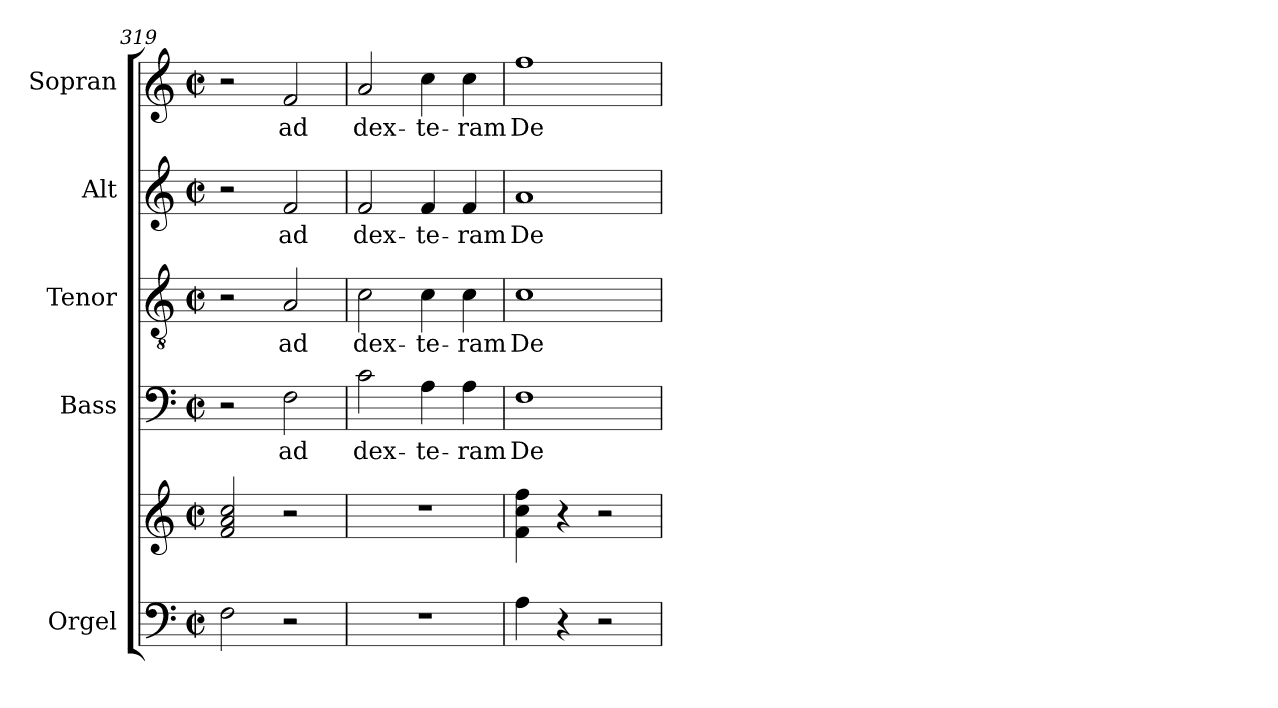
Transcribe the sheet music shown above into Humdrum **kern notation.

**kern	**kern	**kern	**text	**kern	**text	**kern	**text	**kern	**text
*part5	*part5	*part4	*part4	*part3	*part3	*part2	*part2	*part1	*part1
*staff6	*staff5	*staff4	*staff4	*staff3	*staff3	*staff2	*staff2	*staff1	*staff1
*I"Orgel	*	*I"Bass	*	*I"Tenor	*	*I"Alt	*	*I"Sopran	*
*I'Org.	*	*I'B.	*	*I'T.	*	*I'A.	*	*I'S.	*
*clefF4	*clefG2	*clefF4	*	*clefGv2	*	*clefG2	*	*clefG2	*
*k[]	*k[]	*k[]	*	*k[]	*	*k[]	*	*k[]	*
*C:	*C:	*C:	*	*C:	*	*C:	*	*C:	*
*M2/2	*M2/2	*M2/2	*	*M2/2	*	*M2/2	*	*M2/2	*
*met(c|)	*met(c|)	*met(c|)	*	*met(c|)	*	*met(c|)	*	*met(c|)	*
=319	=319	=319	=319	=319	=319	=319	=319	=319	=319
2F\	2f/ 2a/ 2cc/	2r	.	2r	.	2r	.	2r	.
!	!	!	!LO:LY:b	!	!LO:LY:b	!	!LO:LY:b	!	!LO:LY:b
2r	2r	2F\	ad	2A/	ad	2f/	ad	2f/	ad
=320	=320	=320	=320	=320	=320	=320	=320	=320	=320
!	!	!	!LO:LY:b	!	!LO:LY:b	!	!LO:LY:b	!	!LO:LY:b
1r	1r	2c\	dex-	2c\	dex-	2f/	dex-	2a/	dex-
!	!	!	!LO:LY:b	!	!LO:LY:b	!	!LO:LY:b	!	!LO:LY:b
.	.	4A\	-te-	4c\	-te-	4f/	-te-	4cc\	-te-
!	!	!	!LO:LY:b	!	!LO:LY:b	!	!LO:LY:b	!	!LO:LY:b
.	.	4A\	-ram	4c\	-ram	4f/	-ram	4cc\	-ram
!!LO:LB:g=z
=321	=321	=321	=321	=321	=321	=321	=321	=321	=321
!	!	!	!LO:LY:b	!	!LO:LY:b	!	!LO:LY:b	!	!LO:LY:b
4A\	4f\ 4cc\ 4ff\	1F	De-	1c	De-	1a	De-	1ff	De-
4r	4r	.	.	.	.	.	.	.	.
2r	2r	.	.	.	.	.	.	.	.
=	=	=	=	=	=	=	=	=	=
*-	*-	*-	*-	*-	*-	*-	*-	*-	*-
